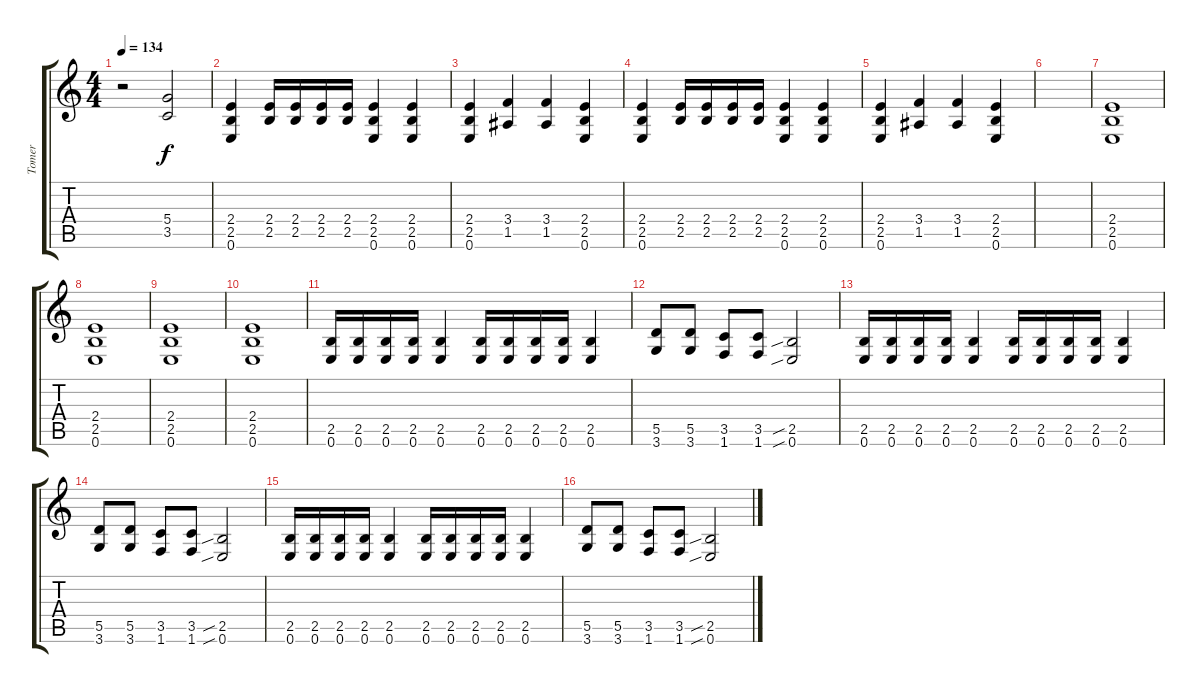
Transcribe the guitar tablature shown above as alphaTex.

\track ("Tomer" "Tomer") {instrument distortionguitar}
\staff {score tabs}
\tuning (E4 B3 G3 D3 A2 E2) {hide}
\ts (4 4)
\tempo 134
\clef g2
\ks c
r.2{dy f instrument distortionguitar} (5.4 3.5).2 |
(2.4 2.5 0.6).4 (2.4 2.5).16 (2.4 2.5).16 (2.4 2.5).16 (2.4 2.5).16 (2.4 2.5 0.6).4 (2.4 2.5 0.6).4 |
(2.4 2.5 0.6).4 (3.4 1.5).4 (3.4 1.5).4 (2.4 2.5 0.6).4 |
(2.4 2.5 0.6).4 (2.4 2.5).16 (2.4 2.5).16 (2.4 2.5).16 (2.4 2.5).16 (2.4 2.5 0.6).4 (2.4 2.5 0.6).4 |
(2.4 2.5 0.6).4 (3.4 1.5).4 (3.4 1.5).4 (2.4 2.5 0.6).4 |
|
(2.4 2.5 0.6).1 |
(2.4 2.5 0.6).1 |
(2.4 2.5 0.6).1 |
(2.4 2.5 0.6).1 |
(2.5 0.6).16 (2.5 0.6).16 (2.5 0.6).16 (2.5 0.6).16 (2.5 0.6).4 (2.5 0.6).16 (2.5 0.6).16 (2.5 0.6).16 (2.5 0.6).16 (2.5 0.6).4 |
(5.5 3.6).8 (5.5 3.6).8 (3.5 1.6).8 (3.5 1.6).8 (2.5{sib} 0.6{sib}).2 |
(2.5 0.6).16 (2.5 0.6).16 (2.5 0.6).16 (2.5 0.6).16 (2.5 0.6).4 (2.5 0.6).16 (2.5 0.6).16 (2.5 0.6).16 (2.5 0.6).16 (2.5 0.6).4 |
(5.5 3.6).8 (5.5 3.6).8 (3.5 1.6).8 (3.5 1.6).8 (2.5{sib} 0.6{sib}).2 |
(2.5 0.6).16 (2.5 0.6).16 (2.5 0.6).16 (2.5 0.6).16 (2.5 0.6).4 (2.5 0.6).16 (2.5 0.6).16 (2.5 0.6).16 (2.5 0.6).16 (2.5 0.6).4 |
(5.5 3.6).8 (5.5 3.6).8 (3.5 1.6).8 (3.5 1.6).8 (2.5{sib} 0.6{sib}).2
